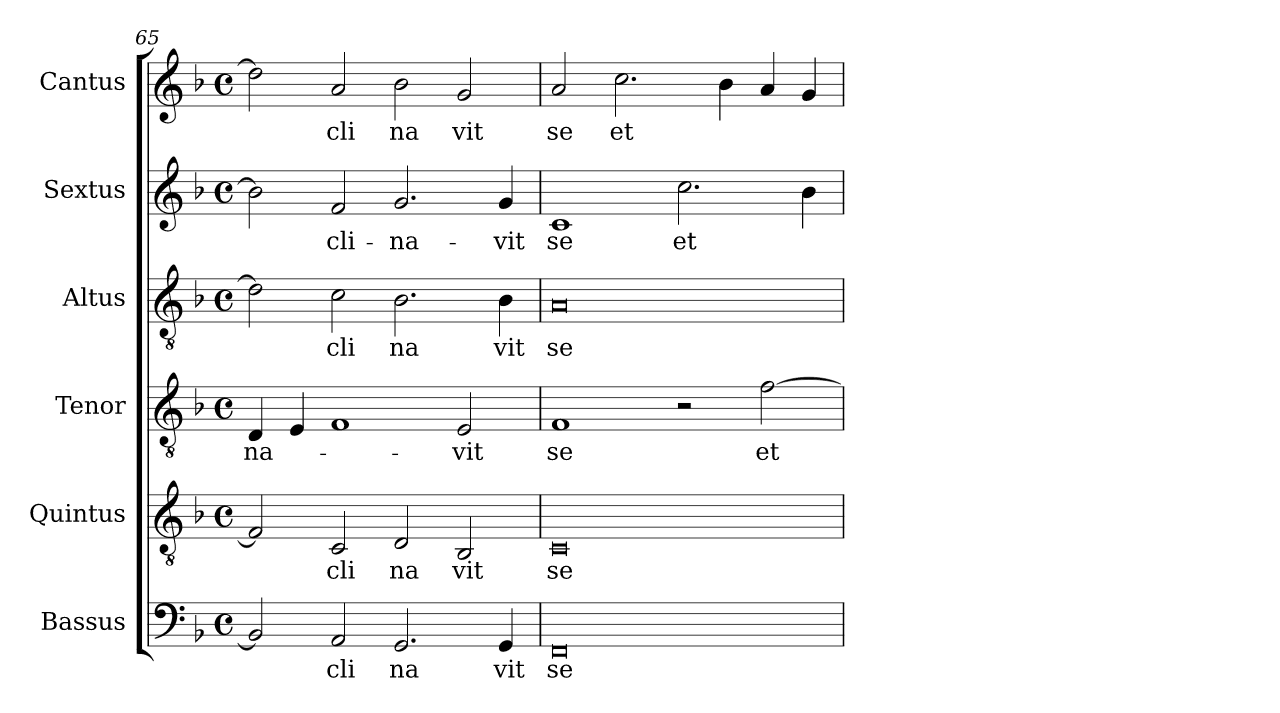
**kern	**text	**kern	**text	**kern	**text	**kern	**text	**kern	**text	**kern	**text
*part6	*part6	*part5	*part5	*part4	*part4	*part3	*part3	*part2	*part2	*part1	*part1
*staff6	*staff6	*staff5	*staff5	*staff4	*staff4	*staff3	*staff3	*staff2	*staff2	*staff1	*staff1
*I"Bassus	*	*I"Quintus	*	*I"Tenor	*	*I"Altus	*	*I"Sextus	*	*I"Cantus	*
*clefF4	*	*clefGv2	*	*clefGv2	*	*clefGv2	*	*clefG2	*	*clefG2	*
*k[b-]	*	*k[b-]	*	*k[b-]	*	*k[b-]	*	*k[b-]	*	*k[b-]	*
*F:	*	*F:	*	*F:	*	*F:	*	*F:	*	*F:	*
*M4/4	*	*M4/4	*	*M4/4	*	*M4/4	*	*M4/4	*	*M4/4	*
*met(c)	*	*met(c)	*	*met(c)	*	*met(c)	*	*met(c)	*	*met(c)	*
=65	=65	=65	=65	=65	=65	=65	=65	=65	=65	=65	=65
!	!	!	!	!	!LO:LY:b	!	!	!	!	!	!
2BB-/]	.	2F/]	.	4D/	-na-	2d\]	.	2b-\]	.	2dd\]	.
.	.	.	.	4E/	.	.	.	.	.	.	.
!	!LO:LY:b:cj	!	!LO:LY:b:cj	!	!	!	!LO:LY:b:cj	!	!LO:LY:b:cj	!	!LO:LY:b:cj
2AA/	cli	2C/	cli	1F	.	2c\	cli	2f/	-cli-	2a/	cli
!	!LO:LY:b:cj	!	!LO:LY:b:cj	!	!	!	!LO:LY:b:cj	!	!LO:LY:b:cj	!	!LO:LY:b:cj
2.GG/	na	2D/	na	.	.	2.B-\	na	2.g/	-na-	2b-\	na
!	!	!	!LO:LY:b:cj	!	!LO:LY:b:cj	!	!	!	!	!	!LO:LY:b:cj
.	.	2BB-/	vit	2E/	-vit	.	.	.	.	2g/	vit
!	!LO:LY:b:cj	!	!	!	!	!	!LO:LY:b:cj	!	!LO:LY:b:cj	!	!
4GG/	vit	.	.	.	.	4B-\	vit	4g/	-vit	.	.
=66	=66	=66	=66	=66	=66	=66	=66	=66	=66	=66	=66
!	!LO:LY:b:cj	!	!LO:LY:b:cj	!	!LO:LY:b:cj	!	!LO:LY:b:cj	!	!LO:LY:b:cj	!	!LO:LY:b:cj
0FF	se	0C	se	1F	se	0A	se	1c	se	2a/	se
!	!	!	!	!	!	!	!	!	!	!	!LO:LY:b:cj
.	.	.	.	.	.	.	.	.	.	2.cc\	et
!	!	!	!	!	!	!	!	!	!LO:LY:b:cj	!	!
.	.	.	.	2r	.	.	.	2.cc\	et	.	.
.	.	.	.	.	.	.	.	.	.	4b-\	.
!	!	!	!	!	!LO:LY:b:cj	!	!	!	!	!	!
.	.	.	.	[>2f\	et	.	.	.	.	4a/	.
.	.	.	.	.	.	.	.	4b-\	.	4g/	.
=	=	=	=	=	=	=	=	=	=	=	=
*-	*-	*-	*-	*-	*-	*-	*-	*-	*-	*-	*-
